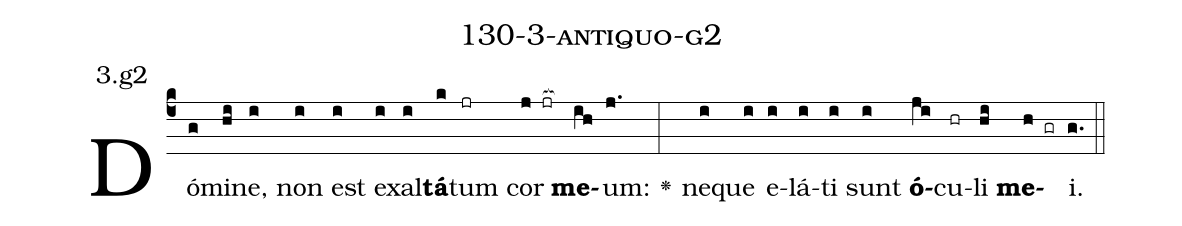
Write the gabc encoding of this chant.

name: 130-3-antiquo-g2;
annotation: 3.g2;
%%
(c4)Dó(g)mi(hi)ne,(i) non(i) est(i) ex(i)al(i)<b>tá</b>(k)tum(jr) cor(j jr[ocb:1{]) <b>me</b>(ih[ocb:0}])um:(j.) <v>\greheightstar</v>(:) ne(i)que(i) e(i)lá(i)ti(i) sunt(i) <b>ó</b>(ji)cu(hr)li(hi) <b>me</b>(h gr)i.(g.) (::)


%E(i) u(i) o(ji) u(hi) a(h) e.(g.) (::)
